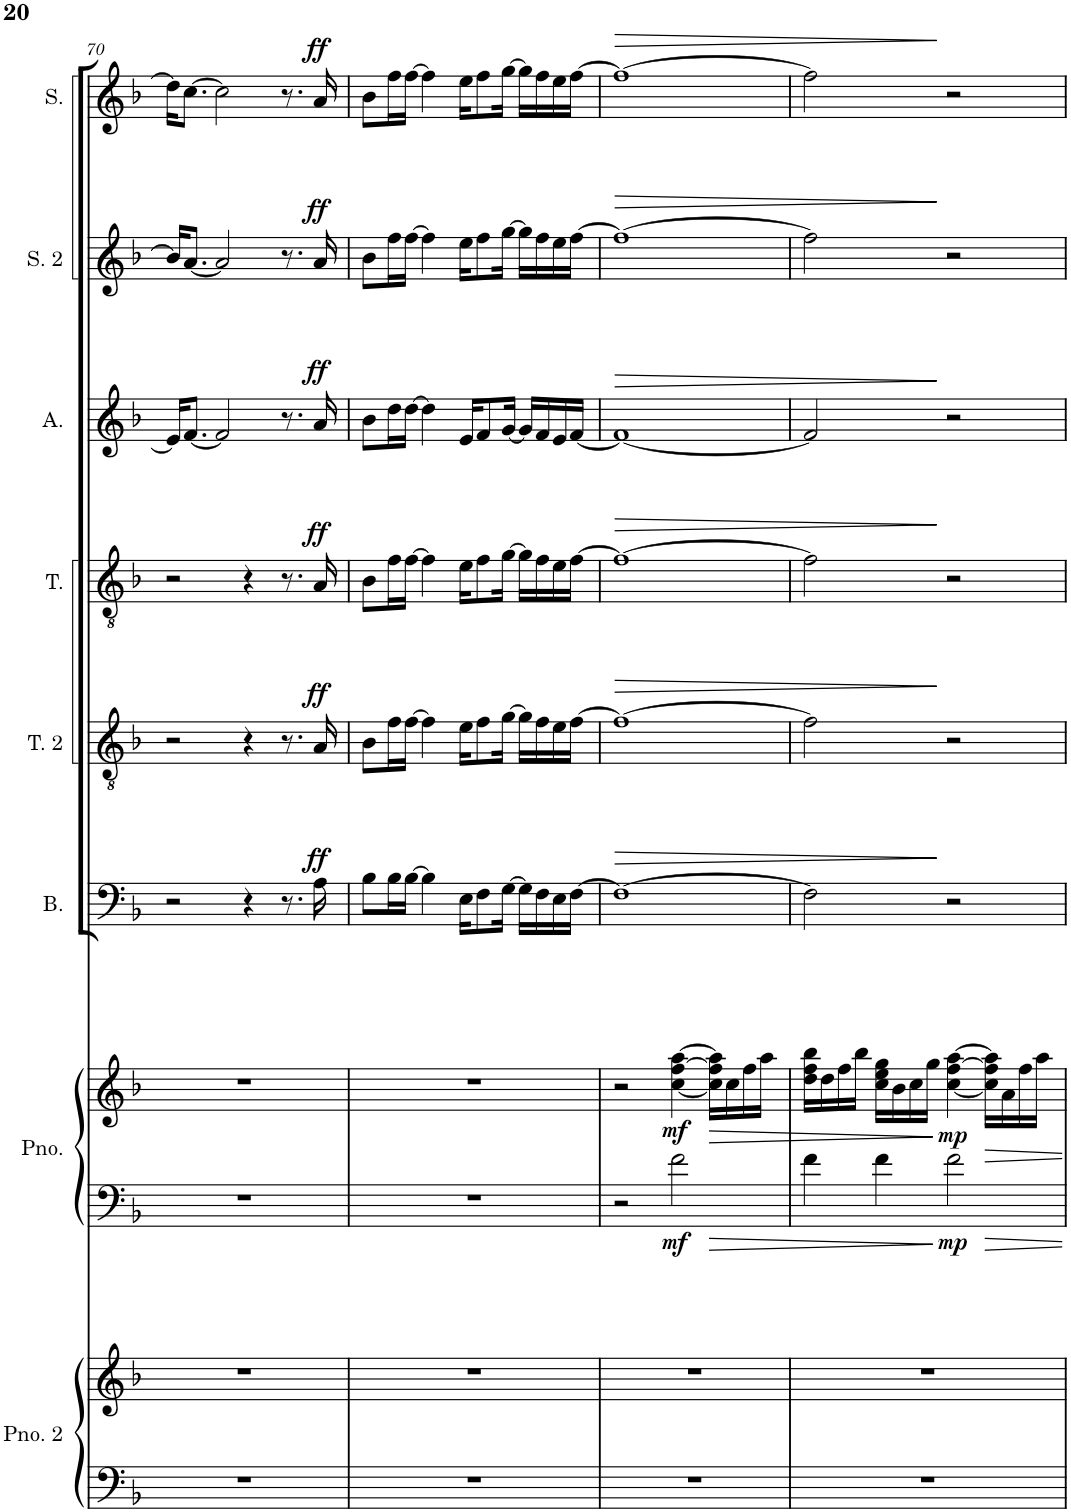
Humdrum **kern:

**kern	**kern	**kern	**kern	**dynam	**kern	**dynam	**kern	**dynam	**kern	**dynam	**kern	**dynam	**kern	**dynam	**kern	**dynam
*part8	*part8	*part7	*part7	*part7	*part6	*part6	*part5	*part5	*part4	*part4	*part3	*part3	*part2	*part2	*part1	*part1
*staff10	*staff9	*staff8	*staff7	*staff7/8	*staff6	*staff6	*staff5	*staff5	*staff4	*staff4	*staff3	*staff3	*staff2	*staff2	*staff1	*staff1
*I"Piano 2	*	*I"Piano	*	*	*I"Bass	*	*I"Tenor 2	*	*I"Tenor	*	*I"Alto	*	*I"Soprano 2	*	*I"Soprano	*
*I'Pno. 2	*	*I'Pno.	*	*	*I'B.	*	*I'T. 2	*	*I'T.	*	*I'A.	*	*I'S. 2	*	*I'S.	*
!!LO:PB:g=z
*clefF4	*clefG2	*clefF4	*clefG2	*	*clefF4	*	*clefGv2	*	*clefGv2	*	*clefG2	*	*clefG2	*	*clefG2	*
*k[b-]	*k[b-]	*k[b-]	*k[b-]	*	*k[b-]	*	*k[b-]	*	*k[b-]	*	*k[b-]	*	*k[b-]	*	*k[b-]	*
*M4/4	*M4/4	*M4/4	*M4/4	*	*M4/4	*	*M4/4	*	*M4/4	*	*M4/4	*	*M4/4	*	*M4/4	*
=70	=70	=70	=70	=70	=70	=70	=70	=70	=70	=70	=70	=70	=70	=70	=70	=70
1r	1r	1r	1r	.	2r	.	2r	.	2r	.	16e/KL]	.	16b-/KL]	.	16dd\KL]	.
.	.	.	.	.	.	.	.	.	.	.	[8.f/J	.	[8.a/J	.	[8.cc\J	.
.	.	.	.	.	.	.	.	.	.	.	2f/]	.	2a/]	.	2cc\]	.
.	.	.	.	.	4r	.	4r	.	4r	.	.	.	.	.	.	.
.	.	.	.	.	8.r	.	8.r	.	8.r	.	8.r	.	8.r	.	8.r	.
!	!	!	!	!	!	!LO:DY:a	!	!LO:DY:a	!	!LO:DY:a	!	!LO:DY:a	!	!LO:DY:a	!	!LO:DY:a
.	.	.	.	.	16A\	ff	16A/	ff	16A/	ff	16a/	ff	16a/	ff	16a/	ff
=71	=71	=71	=71	=71	=71	=71	=71	=71	=71	=71	=71	=71	=71	=71	=71	=71
1r	1r	1r	1r	.	8B-\L	.	8B-\L	.	8B-\L	.	8b-\L	.	8b-\L	.	8b-\L	.
.	.	.	.	.	16B-\L	.	16f\L	.	16f\L	.	16dd\L	.	16ff\L	.	16ff\L	.
.	.	.	.	.	[16B-\JJ	.	[16f\JJ	.	[16f\JJ	.	[16dd\JJ	.	[16ff\JJ	.	[16ff\JJ	.
.	.	.	.	.	4B-\]	.	4f\]	.	4f\]	.	4dd\]	.	4ff\]	.	4ff\]	.
.	.	.	.	.	16E\KL	.	16e\KL	.	16e\KL	.	16e/KL	.	16ee\KL	.	16ee\KL	.
.	.	.	.	.	8F\	.	8f\	.	8f\	.	8f/	.	8ff\	.	8ff\	.
.	.	.	.	.	[16G\Jk	.	[16g\Jk	.	[16g\Jk	.	[16g/Jk	.	[16gg\Jk	.	[16gg\Jk	.
.	.	.	.	.	16G\LL]	.	16g\LL]	.	16g\LL]	.	16g/LL]	.	16gg\LL]	.	16gg\LL]	.
.	.	.	.	.	16F\	.	16f\	.	16f\	.	16f/	.	16ff\	.	16ff\	.
.	.	.	.	.	16E\	.	16e\	.	16e\	.	16e/	.	16ee\	.	16ee\	.
.	.	.	.	.	[16F\JJ	.	[16f\JJ	.	[16f\JJ	.	[16f/JJ	.	[16ff\JJ	.	[16ff\JJ	.
=72	=72	=72	=72	=72	=72	=72	=72	=72	=72	=72	=72	=72	=72	=72	=72	=72
!	!	!	!	!	!	!LO:HP:b	!	!LO:HP:b	!	!LO:HP:b	!	!LO:HP:b	!	!LO:HP:b	!	!LO:HP:b
1r	1r	2r	2r	.	1F_	>	1f_	>	1f_	>	1f_	>	1ff_	>	1ff_	>
!	!	!	!	!LO:DY:b=2	!	!	!	!	!	!	!	!	!	!	!	!
!	!	!	!	!LO:DY:n=1:b	!	!	!	!	!	!	!	!	!	!	!	!
.	.	2f\	[4cc\ [4ff\ [4aa\	mf mf	.	.	.	.	.	.	.	.	.	.	.	.
.	.	.	16cc\] 16ff\] 16aa\]LL	.	.	.	.	.	.	.	.	.	.	.	.	.
.	.	.	16cc\	.	.	.	.	.	.	.	.	.	.	.	.	.
.	.	.	16ff\	.	.	.	.	.	.	.	.	.	.	.	.	.
.	.	.	16aa\JJ	.	.	.	.	.	.	.	.	.	.	.	.	.
=73	=73	=73	=73	=73	=73	=73	=73	=73	=73	=73	=73	=73	=73	=73	=73	=73
!	!	!	!	!LO:HP:b	!	!	!	!	!	!	!	!	!	!	!	!
1r	1r	4f\	16dd\ 16ff\ 16bb-\LL	>	2F\]	.	2f\]	.	2f\]	.	2f/]	.	2ff\]	.	2ff\]	.
.	.	.	16dd\	.	.	.	.	.	.	.	.	.	.	.	.	.
.	.	.	16ff\	.	.	.	.	.	.	.	.	.	.	.	.	.
.	.	.	16bb-\JJ	.	.	.	.	.	.	.	.	.	.	.	.	.
.	.	4f\	16cc\ 16ee\ 16gg\LL	.	.	.	.	.	.	.	.	.	.	.	.	.
.	.	.	16b-\	.	.	.	.	.	.	.	.	.	.	.	.	.
.	.	.	16cc\	.	.	.	.	.	.	.	.	.	.	.	.	.
.	.	.	16gg\JJ	.	.	.	.	.	.	.	.	.	.	.	.	.
!	!	!	!	!LO:DY:n=1:b=2	!	!	!	!	!	!	!	!	!	!	!	!
!	!	!	!	!LO:DY:n=2:b	!	!	!	!	!	!	!	!	!	!	!	!
.	.	2f\	[4cc\ [4ff\ [4aa\	] mp mp	2r	]	2r	]	2r	]	2r	]	2r	]	2r	]
.	.	.	16cc\] 16ff\] 16aa\]LL	.	.	.	.	.	.	.	.	.	.	.	.	.
.	.	.	16a\	.	.	.	.	.	.	.	.	.	.	.	.	.
.	.	.	16ff\	.	.	.	.	.	.	.	.	.	.	.	.	.
.	.	.	16aa\JJ	.	.	.	.	.	.	.	.	.	.	.	.	.
=	=	=	=	=	=	=	=	=	=	=	=	=	=	=	=	=
*-	*-	*-	*-	*-	*-	*-	*-	*-	*-	*-	*-	*-	*-	*-	*-	*-
